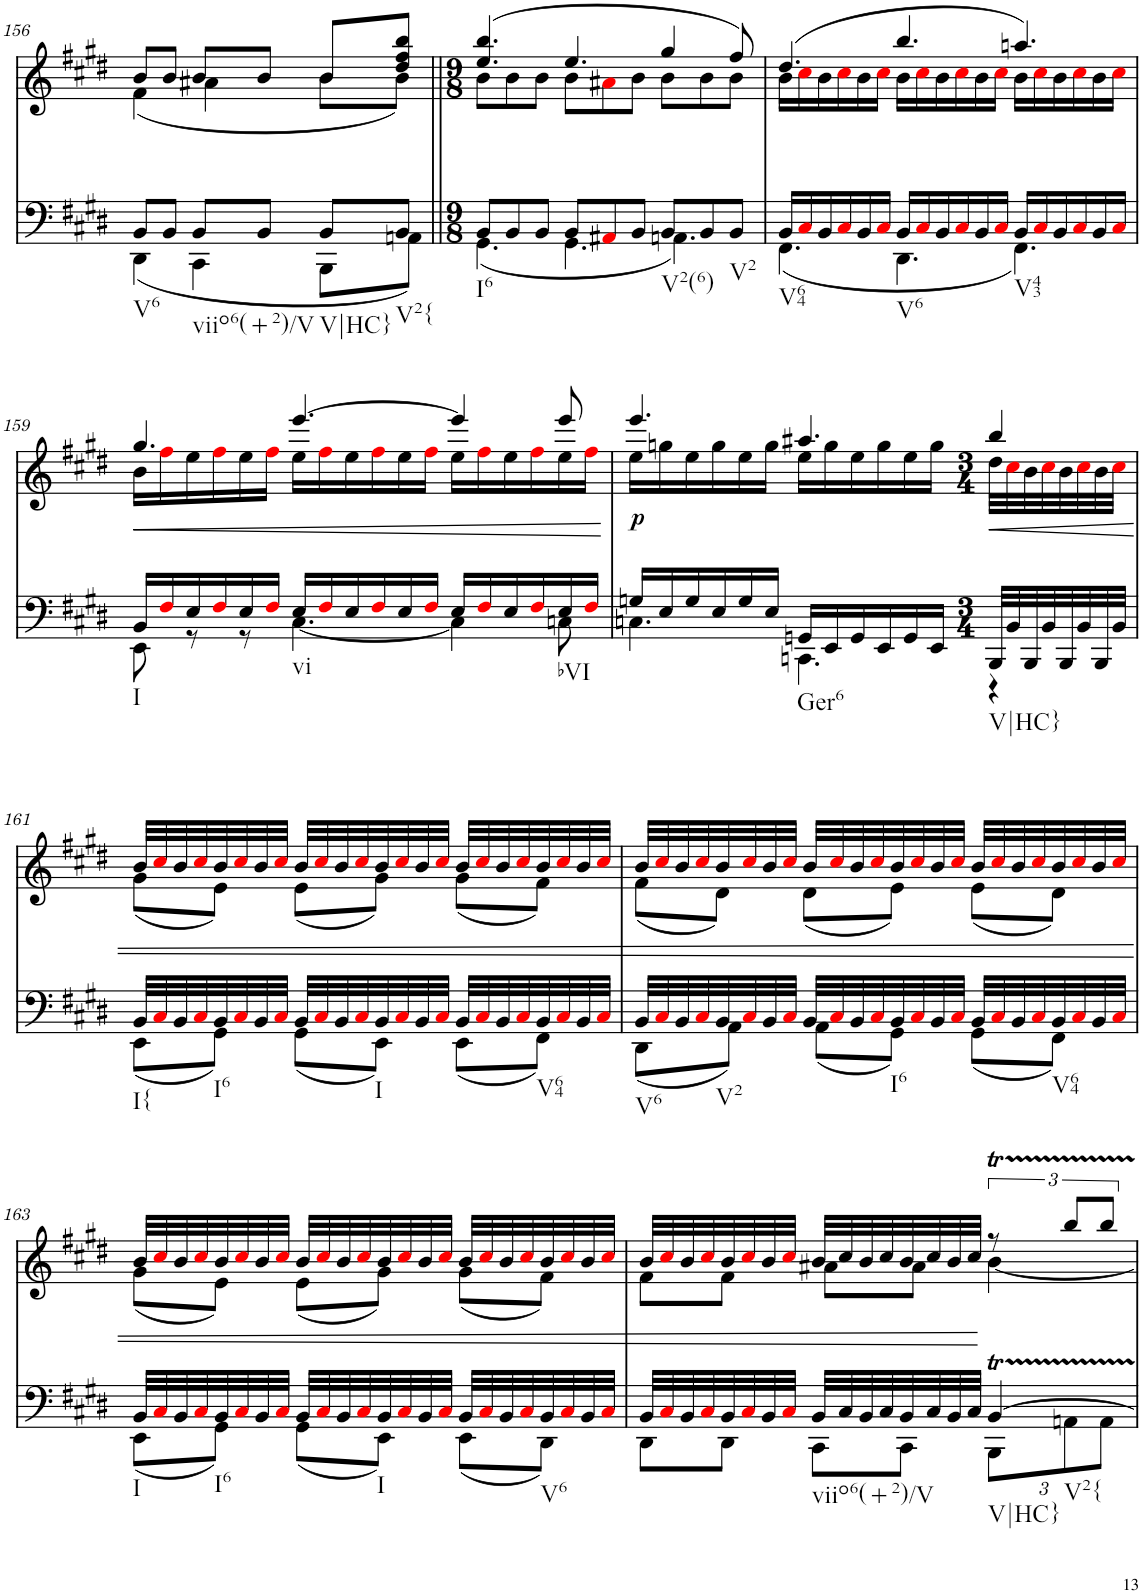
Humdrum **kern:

**kern	**kern	**text	**dynam
*part2	*part1	*part1	*part1
*staff2	*staff1	*staff1	*staff1
*I"Piano	*I"Piano	*	*
*I'Pno	*I'Pno	*	*
!!LO:PB:g=z
*clefF4	*clefF4	*	*
*k[f#c#g#d#]	*k[f#c#g#d#]	*	*
*E:	*E:	*	*
*M3/4	*M3/4	*	*
=156	=156	=156	=156
*^	*^	*	*
!LO:TX:b:t=V6	!	!	!	!	!
8BB/L	(4DD#\	8b/L	(4f#\	.	.
8BB/J	.	8b/J	.	.	.
!LO:TX:b:t=viio6(+2)/V	!	!	!	!	!
8BB/L	4CC#\	8b/L	4a#X\	.	.
8BB/J	.	8b/J	.	.	.
!LO:TX:b:t=V|HC}	!	!	!	!	!
8BB/L	8BBB\L	8b/L	8b\L	.	.
!LO:TX:b:t=V2{	!	!	!	!	!
8BB/J	8AAn\J)	8dd#/ 8ff#/ 8bb/J	8b\J)	.	.
=157||	=157||	=157||	=157||	=157||	=157||
*M9/8	*	*M9/8	*	*	*
!LO:TX:b:t=I6	!	!	!	!	!
8BB/L	(4.GG#\	(4.ee/ 4.bb/	8b\L	.	.
8BB/	.	.	8b\	.	.
8BB/J	.	.	8b\J	.	.
8BB/L	4.GG#\	4.ee/	8b\L	.	.
8AA#Xi/	.	.	8a#Xi\	.	.
8BB/J	.	.	8b\J	.	.
!LO:TX:b:t=V2(6)	!	!	!	!	!
8BB/L	4.AAn\)	4gg#/	8b\L	.	.
8BB/	.	.	8b\	.	.
!LO:TX:b:t=V2	!	!	!	!	!
8BB/J	.	8ff#/)	8b\J	.	.
=158	=158	=158	=158	=158	=158
!LO:TX:b:t=V64	!	!	!	!	!
16BB/LL	(4.FF#\	(4.dd#/	16b\LL	.	.
16C#i/	.	.	16cc#i\	.	.
16BB/	.	.	16b\	.	.
16C#i/	.	.	16cc#i\	.	.
16BB/	.	.	16b\	.	.
16C#i/JJ	.	.	16cc#i\JJ	.	.
!LO:TX:b:t=V6	!	!	!	!	!
16BB/LL	4.DD#\	4.bb/	16b\LL	.	.
16C#i/	.	.	16cc#i\	.	.
16BB/	.	.	16b\	.	.
16C#i/	.	.	16cc#i\	.	.
16BB/	.	.	16b\	.	.
16C#i/JJ	.	.	16cc#i\JJ	.	.
!LO:TX:b:t=V43	!	!	!	!	!
16BB/LL	4.FF#\)	4.aan/)	16b\LL	.	.
16C#i/	.	.	16cc#i\	.	.
16BB/	.	.	16b\	.	.
16C#i/	.	.	16cc#i\	.	.
16BB/	.	.	16b\	.	.
16C#i/JJ	.	.	16cc#i\JJ	.	.
!!LO:LB:g=z	!!
=159	=159	=159	=159	=159	=159
!LO:TX:b:t=I	!	!	!	!	!
!	!	!	!	!	!LO:HP:b
16BB/LL	8EE\	4.gg#/	16b\LL	.	<
16F#i/	.	.	16ff#i\	.	.
16E/	8r	.	16ee\	.	.
16F#i/	.	.	16ff#i\	.	.
16E/	8r	.	16ee\	.	.
16F#i/JJ	.	.	16ff#i\JJ	.	.
!LO:TX:b:t=vi	!	!	!	!	!
16E/LL	[4.C#\	[4.eee/	16ee\LL	.	.
16F#i/	.	.	16ff#i\	.	.
16E/	.	.	16ee\	.	.
16F#i/	.	.	16ff#i\	.	.
16E/	.	.	16ee\	.	.
16F#i/JJ	.	.	16ff#i\JJ	.	.
16E/LL	4C#\]	4eee/]	16ee\LL	.	.
16F#i/	.	.	16ff#i\	.	.
16E/	.	.	16ee\	.	.
16F#i/	.	.	16ff#i\	.	.
!LO:TX:b:t=bVI	!	!	!	!	!
16E/	8Cn\	8eee/	16ee\	.	.
16F#i/JJ	.	.	16ff#i\JJ	.	.
*v	*v	*	*	*	*
*	*v	*v	*	*
.	.	.	[
=160	=160	=160	=160
*^	*^	*	*
!	!	!	!	!LO:LY:b	!
16Gn/LL	4.Cn\	4.eee/	16ee\LL	.	.
16E/	.	.	16ggn\	.	.
16G/	.	.	16ee\	.	.
16E/	.	.	16gg\	.	.
16G/	.	.	16ee\	.	.
16E/JJ	.	.	16gg\JJ	.	.
!LO:TX:b:t=Ger6	!	!	!	!	!
16GGn/LL	4.CCn\	4.aa#X/	16ee\LL	.	.
16EE/	.	.	16gg\	.	.
16GG/	.	.	16ee\	.	.
16EE/	.	.	16gg\	.	.
16GG/	.	.	16ee\	.	.
16EE/JJ	.	.	16gg\JJ	.	.
=160X8-	=160X8-	=160X8-	=160X8-	=160X8-	=160X8-
*M3/4	*	*M3/4	*	*	*
!LO:TX:b:t=V|HC}	!	!	!	!	!
!	!	!	!	!	!LO:HP:b
32BBB/LLL	4r	4bb/	32dd#\LLL	.	<
32BB/	.	.	32cc#i\	.	.
32BBB/	.	.	32b\	.	.
32BB/	.	.	32cc#i\	.	.
32BBB/	.	.	32b\	.	.
32BB/	.	.	32cc#i\	.	.
32BBB/	.	.	32b\	.	.
32BB/JJJ	.	.	32cc#i\JJJ	.	.
!!LO:LB:g=z	!!
=161	=161	=161	=161	=161	=161
!LO:TX:b:t=I{	!	!	!	!	!
32BB/LLL	(8EE\L	32b/LLL	(8g#\L	.	.
32C#i/	.	32cc#i/	.	.	.
32BB/	.	32b/	.	.	.
32C#i/	.	32cc#i/	.	.	.
!LO:TX:b:t=I6	!	!	!	!	!
32BB/	8GG#\J)	32b/	8e\J)	.	.
32C#i/	.	32cc#i/	.	.	.
32BB/	.	32b/	.	.	.
32C#i/JJJ	.	32cc#i/JJJ	.	.	.
32BB/LLL	(8GG#\L	32b/LLL	(8e\L	.	.
32C#i/	.	32cc#i/	.	.	.
32BB/	.	32b/	.	.	.
32C#i/	.	32cc#i/	.	.	.
!LO:TX:b:t=I	!	!	!	!	!
32BB/	8EE\J)	32b/	8g#\J)	.	.
32C#i/	.	32cc#i/	.	.	.
32BB/	.	32b/	.	.	.
32C#i/JJJ	.	32cc#i/JJJ	.	.	.
32BB/LLL	(8EE\L	32b/LLL	(8g#\L	.	.
32C#i/	.	32cc#i/	.	.	.
32BB/	.	32b/	.	.	.
32C#i/	.	32cc#i/	.	.	.
!LO:TX:b:t=V64	!	!	!	!	!
32BB/	8FF#\J)	32b/	8f#\J)	.	.
32C#i/	.	32cc#i/	.	.	.
32BB/	.	32b/	.	.	.
32C#i/JJJ	.	32cc#i/JJJ	.	.	.
=162	=162	=162	=162	=162	=162
!LO:TX:b:t=V6	!	!	!	!	!
32BB/LLL	(8DD#\L	32b/LLL	(8f#\L	.	.
32C#i/	.	32cc#i/	.	.	.
32BB/	.	32b/	.	.	.
32C#i/	.	32cc#i/	.	.	.
!LO:TX:b:t=V2	!	!	!	!	!
32BB/	8AA\J)	32b/	8d#\J)	.	.
32C#i/	.	32cc#i/	.	.	.
32BB/	.	32b/	.	.	.
32C#i/JJJ	.	32cc#i/JJJ	.	.	.
32BB/LLL	(8AA\L	32b/LLL	(8d#\L	.	.
32C#i/	.	32cc#i/	.	.	.
32BB/	.	32b/	.	.	.
32C#i/	.	32cc#i/	.	.	.
!LO:TX:b:t=I6	!	!	!	!	!
32BB/	8GG#\J)	32b/	8e\J)	.	.
32C#i/	.	32cc#i/	.	.	.
32BB/	.	32b/	.	.	.
32C#i/JJJ	.	32cc#i/JJJ	.	.	.
32BB/LLL	(8GG#\L	32b/LLL	(8e\L	.	.
32C#i/	.	32cc#i/	.	.	.
32BB/	.	32b/	.	.	.
32C#i/	.	32cc#i/	.	.	.
!LO:TX:b:t=V64	!	!	!	!	!
32BB/	8FF#\J)	32b/	8d#\J)	.	.
32C#i/	.	32cc#i/	.	.	.
32BB/	.	32b/	.	.	.
32C#i/JJJ	.	32cc#i/JJJ	.	.	.
!!LO:LB:g=z	!!
=163	=163	=163	=163	=163	=163
!LO:TX:b:t=I	!	!	!	!	!
32BB/LLL	(8EE\L	32b/LLL	(8g#\L	.	.
32C#i/	.	32cc#i/	.	.	.
32BB/	.	32b/	.	.	.
32C#i/	.	32cc#i/	.	.	.
!LO:TX:b:t=I6	!	!	!	!	!
32BB/	8GG#\J)	32b/	8e\J)	.	.
32C#i/	.	32cc#i/	.	.	.
32BB/	.	32b/	.	.	.
32C#i/JJJ	.	32cc#i/JJJ	.	.	.
32BB/LLL	(8GG#\L	32b/LLL	(8e\L	.	.
32C#i/	.	32cc#i/	.	.	.
32BB/	.	32b/	.	.	.
32C#i/	.	32cc#i/	.	.	.
!LO:TX:b:t=I	!	!	!	!	!
32BB/	8EE\J)	32b/	8g#\J)	.	.
32C#i/	.	32cc#i/	.	.	.
32BB/	.	32b/	.	.	.
32C#i/JJJ	.	32cc#i/JJJ	.	.	.
32BB/LLL	(8EE\L	32b/LLL	(8g#\L	.	.
32C#i/	.	32cc#i/	.	.	.
32BB/	.	32b/	.	.	.
32C#i/	.	32cc#i/	.	.	.
!LO:TX:b:t=V6	!	!	!	!	!
32BB/	8DD#\J)	32b/	8f#\J)	.	.
32C#i/	.	32cc#i/	.	.	.
32BB/	.	32b/	.	.	.
32C#i/JJJ	.	32cc#i/JJJ	.	.	.
=164	=164	=164	=164	=164	=164
32BB/LLL	8DD#\L	32b/LLL	8f#\L	.	.
32C#i/	.	32cc#i/	.	.	.
32BB/	.	32b/	.	.	.
32C#i/	.	32cc#i/	.	.	.
32BB/	8DD#\J	32b/	8f#\J	.	.
32C#i/	.	32cc#i/	.	.	.
32BB/	.	32b/	.	.	.
32C#i/JJJ	.	32cc#i/JJJ	.	.	.
!LO:TX:b:t=viio6(+2)/V	!	!	!	!	!
32BB/LLL	8CC#\L	32b/LLL	8a#X\L	.	.
32C#/	.	32cc#/	.	.	.
32BB/	.	32b/	.	.	.
32C#/	.	32cc#/	.	.	.
32BB/	8CC#\J	32b/	8a#\J	.	.
32C#/	.	32cc#/	.	.	.
32BB/	.	32b/	.	.	.
32C#/JJJ	.	32cc#/JJJ	.	.	.
*	*Xbrackettup	*	*	*	*
!LO:TX:b:t=V|HC}	!	!	!	!	!
!LO:TX:b:t=V2{	!	!	!	!	!
[4BBT/	12BBB\L	12rt	[4b\	.	[
.	12AAn\	12bb/L	.	.	.
.	12AA\J	12bb/J	.	.	.
*v	*v	*	*	*	*
*	*v	*v	*	*
=	=	=	=
*-	*-	*-	*-
